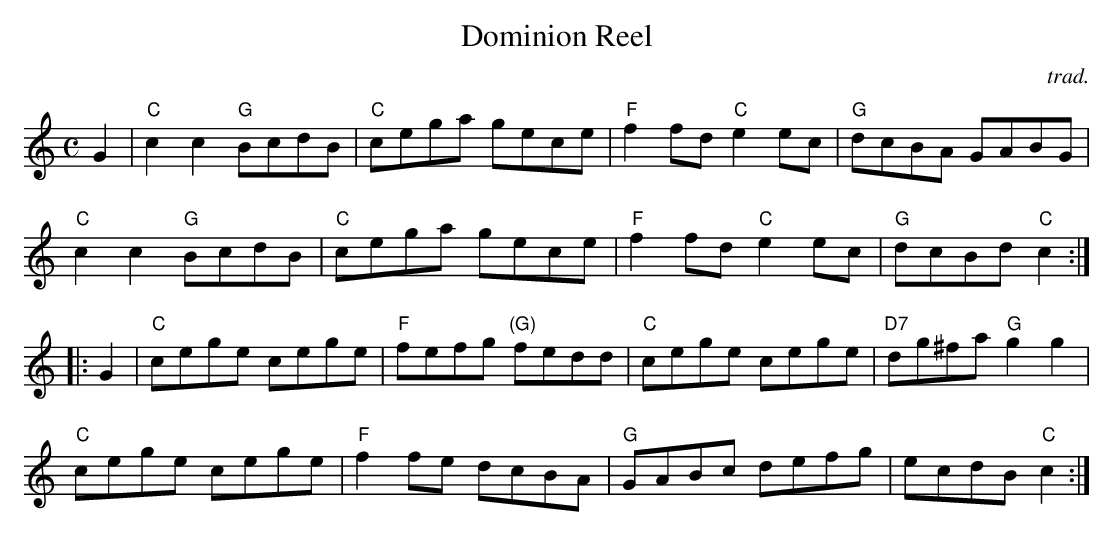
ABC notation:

X:1
T: Dominion Reel
C: trad.
M: C
L: 1/8
K: C
G2 |\
"C"c2c2 "G"BcdB | "C"cega gece | "F"f2fd "C"e2ec | "G"dcBA GABG |
"C"c2c2 "G"BcdB | "C"cega gece | "F"f2fd "C"e2ec | "G"dcBd "C"c2 :|
|: G2 |\
"C"cege cege | "F"fefg "(G)"fedd | "C"cege cege | "D7"dg^fa "G"g2g2 |
"C"cege cege | "F"f2fe dcBA | "G"GABc defg | ecdB "C"c2 :|
